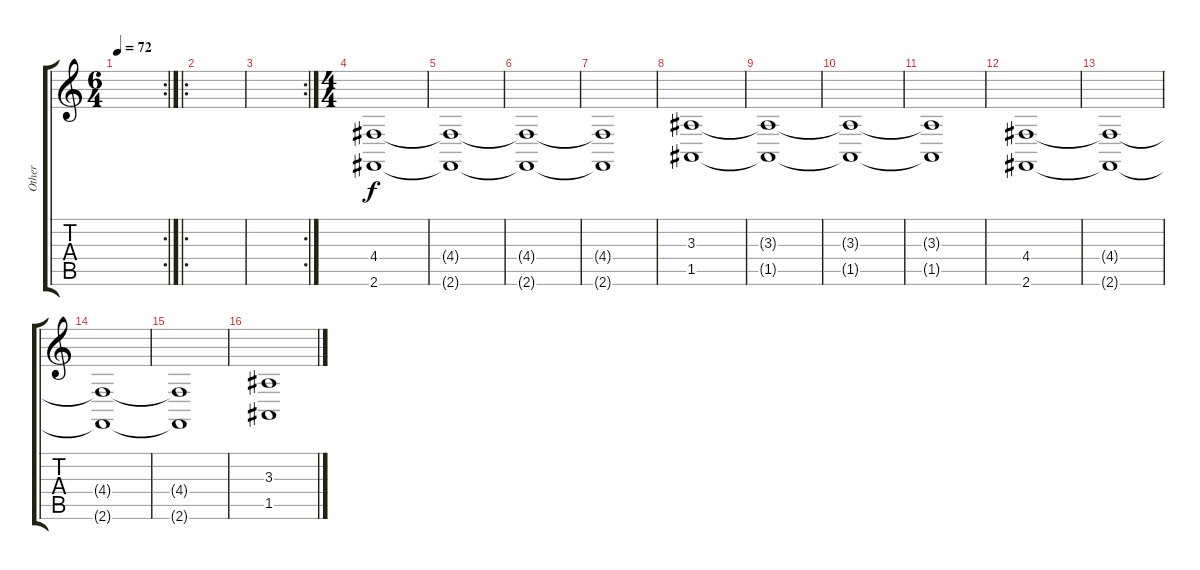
\track ("Other" "Other") {instrument pad2warm}
\staff {score tabs}
\tuning (E4 B3 G3 D3 A2 E2) {hide}
\rc 2
\ts (6 4)
\tempo 72
\clef g2
\ks c
|
\ro
|
\rc 2
|
\ts (4 4)
(4.4 2.6).1 |
(4.4{t} 2.6{t}).1 |
(4.4{t} 2.6{t}).1 |
(4.4{t} 2.6{t}).1 |
(3.3 1.5).1 |
(3.3{t} 1.5{t}).1 |
(3.3{t} 1.5{t}).1 |
(3.3{t} 1.5{t}).1 |
(4.4 2.6).1 |
(4.4{t} 2.6{t}).1 |
(4.4{t} 2.6{t}).1 |
(4.4{t} 2.6{t}).1 |
(3.3 1.5).1
